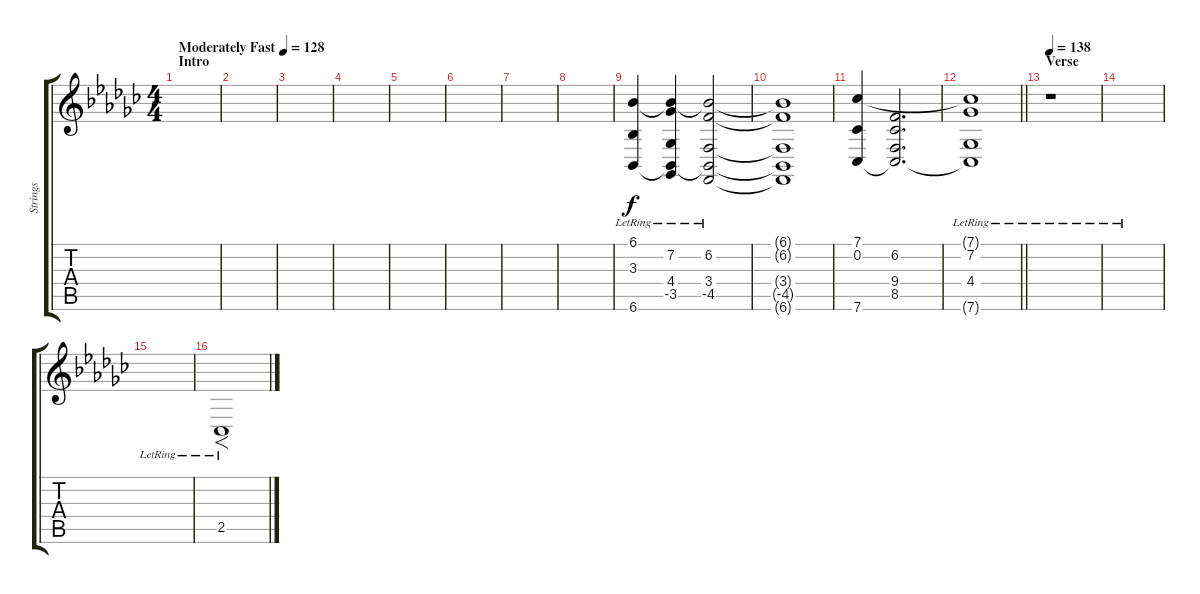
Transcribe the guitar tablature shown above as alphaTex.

\track ("Strings" "Strings") {instrument synthstrings1}
\staff {score tabs}
\tuning (E4 B3 G3 D3 A2 E2) {hide}
\ts (4 4)
\section ("" "Intro")
\tempo (128 "Moderately Fast")
\clef g2
\ks gb
|
|
|
|
|
|
|
|
(6.1{lr} 3.3{lr} 6.6{lr}).4 (6.1{t} 7.2{lr} 4.4{lr} -3.5{lr} 6.6{lr t}).4 (6.1{t} 6.2{lr} 3.4{lr} -4.5{lr} 6.6{lr t}).2 |
(6.1{t} 6.2{t} 3.4{t} -4.5{t} 6.6{t}).1 |
(7.1 0.2 7.6).4 (6.2 9.4 8.5 7.6{t}).2{d} |
\barLineRight lightlight
(7.1{t} 7.2{lr} 4.4 7.6{t}).1 |
\section ("" "Verse")
\tempo 138
r.1 |
|
|
2.5{lr}.1{f volume 10}
